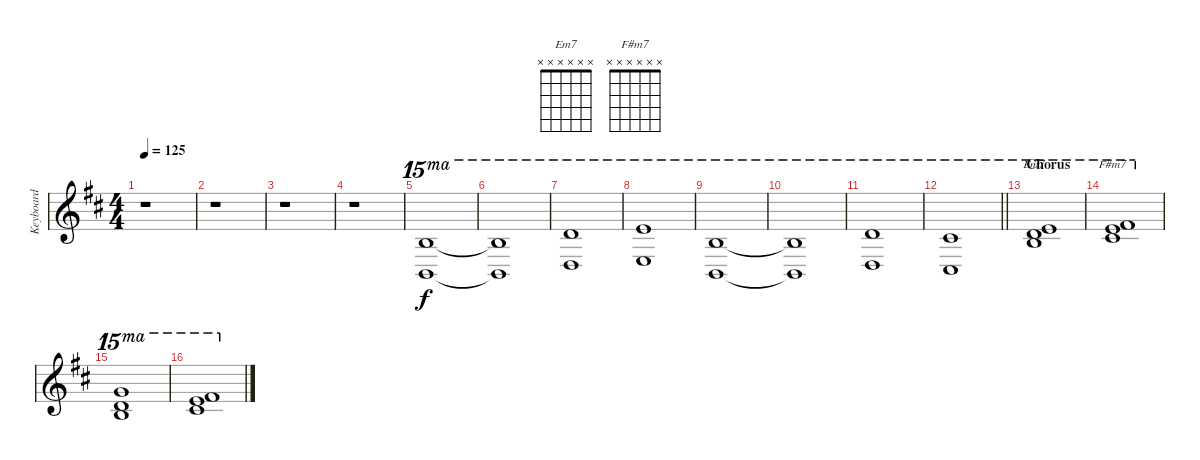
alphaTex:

\track ("Keyboard" "Keyboard") {instrument rockorgan}
\staff {score}
\tuning (E4 B3 G3 D3 A2 E2) {hide}
\chord ("Em7" x x x x x x)
\chord ("F#m7" x x x x x x)
\ts (4 4)
\tempo 125
\clef g2
\ks bminor
r.1{dy f} |
r.1 |
r.1 |
r.1 |
(19.1 16.3).1{ot 15ma volume 3} |
(19.1{t} 16.3{t}).1{ot 15ma} |
(22.1 19.3).1{ot 15ma} |
(24.1 21.3).1{ot 15ma} |
(19.1 16.3).1{ot 15ma} |
(19.1{t} 16.3{t}).1{ot 15ma} |
(22.1 19.3).1{ot 15ma} |
\barLineRight lightlight
(21.1 18.3).1{ot 15ma} |
\section ("" "Chorus")
(24.1 27.2 28.3).1{ch "Em7" ot 15ma volume 4} |
(26.1 29.2 30.3).1{ch "F#m7" ot 15ma} |
(27.1 27.2 28.3).1{ot 15ma} |
(26.1 29.2 30.3).1{ot 15ma}
